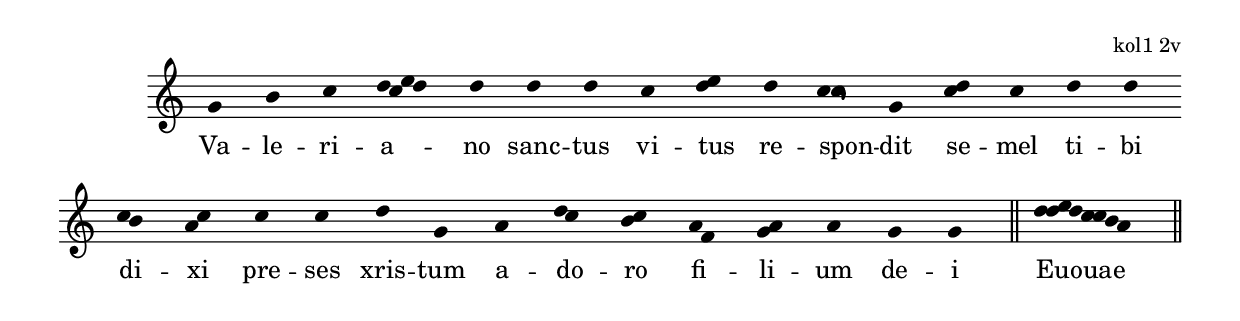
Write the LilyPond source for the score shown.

\version "2.19.32"

\include "../lib/synopsis.ily"

\score {
  \transpose c c' {
    \plainchant
    g b c' \melisma { d' c' e' d' } d' \bar ""
    d' d' \bar "" c' \melisma { d' e' } \bar "" d' \melisma { c' \strophicus c' } g \bar ""
    \melisma { c' d' } c' \bar "" d' d' \bar "" \melisma { c' b } \melisma { a c' } \bar "" c' c' \bar ""
    d' g \bar "" a \melisma { d' c' } \melisma { b c' } \bar "" \melisma { a f } \melisma { g a } a \bar "" g g \bar "||"

    \melisma { d' d' e' d' c' c' b a } \bar "||"
  }
  \addlyrics {
    Va -- le -- ri -- a -- no
    sanc -- tus vi -- tus re -- spon -- dit
    se -- mel ti -- bi di -- xi pre -- ses
    xris -- tum a -- do -- ro fi -- li -- um de -- i

    Euouae
  }
  \header {
    fontes = "kol1 2v"
  }
}
